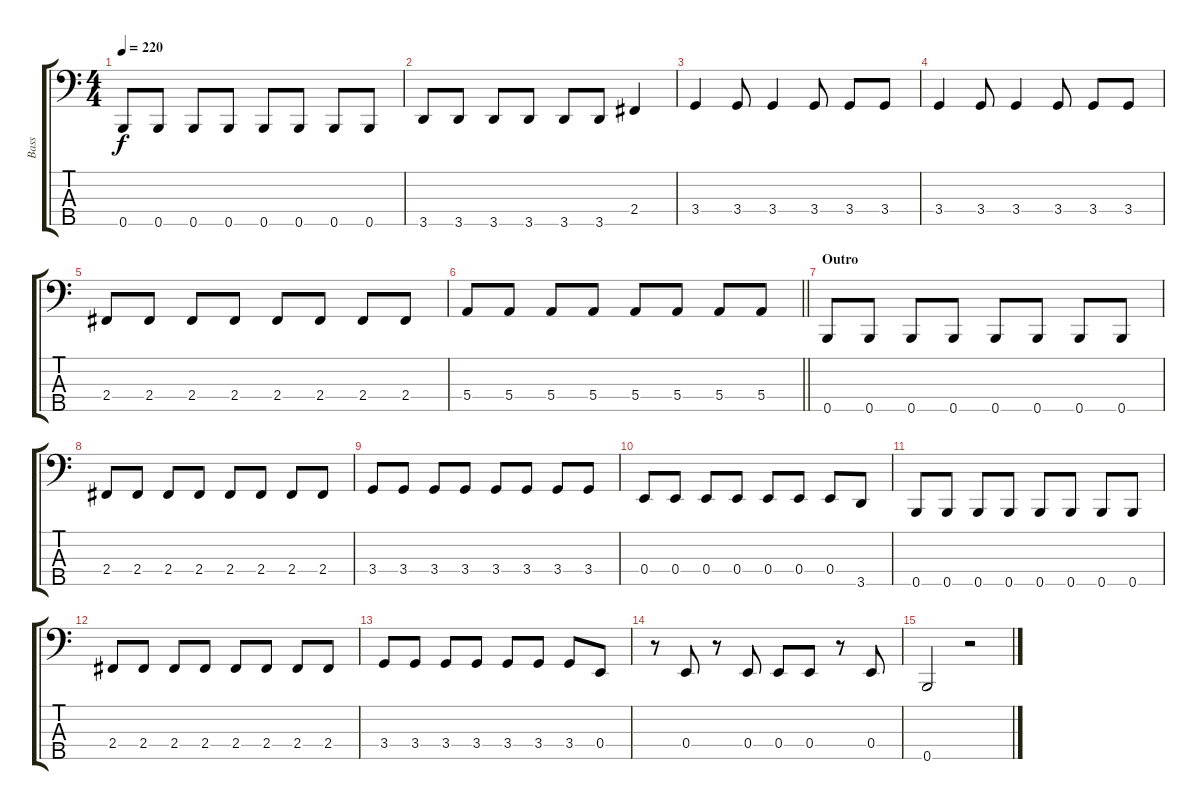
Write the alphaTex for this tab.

\track ("Bass" "Bass") {instrument electricbassfinger}
\staff {score tabs}
\tuning (G2 D2 A1 E1 B0) {hide}
\ts (4 4)
\tempo 220
\clef f4
\ks c
0.5.8{dy f} 0.5.8 0.5.8 0.5.8 0.5.8 0.5.8 0.5.8 0.5.8 |
3.5.8 3.5.8 3.5.8 3.5.8 3.5.8 3.5.8 2.4.4 |
3.4.4 3.4.8 3.4.4 3.4.8 3.4.8 3.4.8 |
3.4.4 3.4.8 3.4.4 3.4.8 3.4.8 3.4.8 |
2.4.8 2.4.8 2.4.8 2.4.8 2.4.8 2.4.8 2.4.8 2.4.8 |
\barLineRight lightlight
5.4.8 5.4.8 5.4.8 5.4.8 5.4.8 5.4.8 5.4.8 5.4.8 |
\section ("" "Outro")
0.5.8 0.5.8 0.5.8 0.5.8 0.5.8 0.5.8 0.5.8 0.5.8 |
2.4.8 2.4.8 2.4.8 2.4.8 2.4.8 2.4.8 2.4.8 2.4.8 |
3.4.8 3.4.8 3.4.8 3.4.8 3.4.8 3.4.8 3.4.8 3.4.8 |
0.4.8 0.4.8 0.4.8 0.4.8 0.4.8 0.4.8 0.4.8 3.5.8 |
0.5.8 0.5.8 0.5.8 0.5.8 0.5.8 0.5.8 0.5.8 0.5.8 |
2.4.8 2.4.8 2.4.8 2.4.8 2.4.8 2.4.8 2.4.8 2.4.8 |
3.4.8 3.4.8 3.4.8 3.4.8 3.4.8 3.4.8 3.4.8 0.4.8 |
r.8 0.4.8 r.8 0.4.8 0.4.8 0.4.8 r.8 0.4.8 |
0.5.2 r.2
